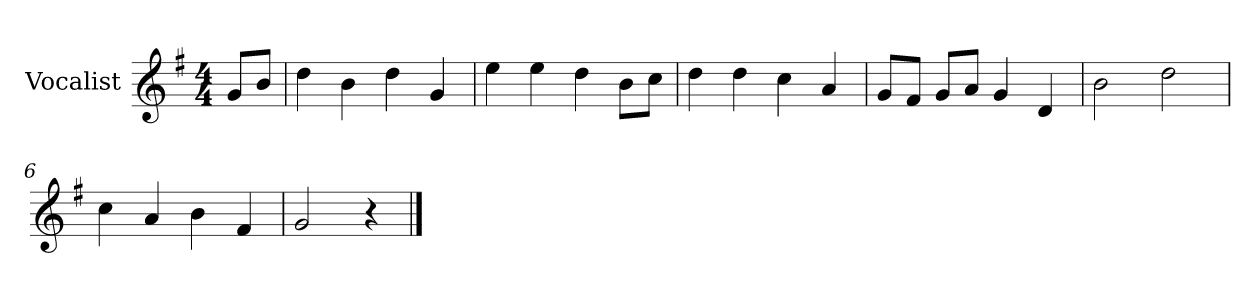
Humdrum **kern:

**kern
*part1
*staff1
*I"Vocalist
*k[f#]
*G:
*M4/4
=
8gL
8bJ
=1
4dd
4b
4dd
4g
=2
4ee
4ee
4dd
8bL
8ccJ
=3
4dd
4dd
4cc
4a
=4
8gL
8f#J
8gL
8aJ
4g
4d
=5
2b
2dd
=6
4cc
4a
4b
4f#
=7
2g
4r
==
*-
